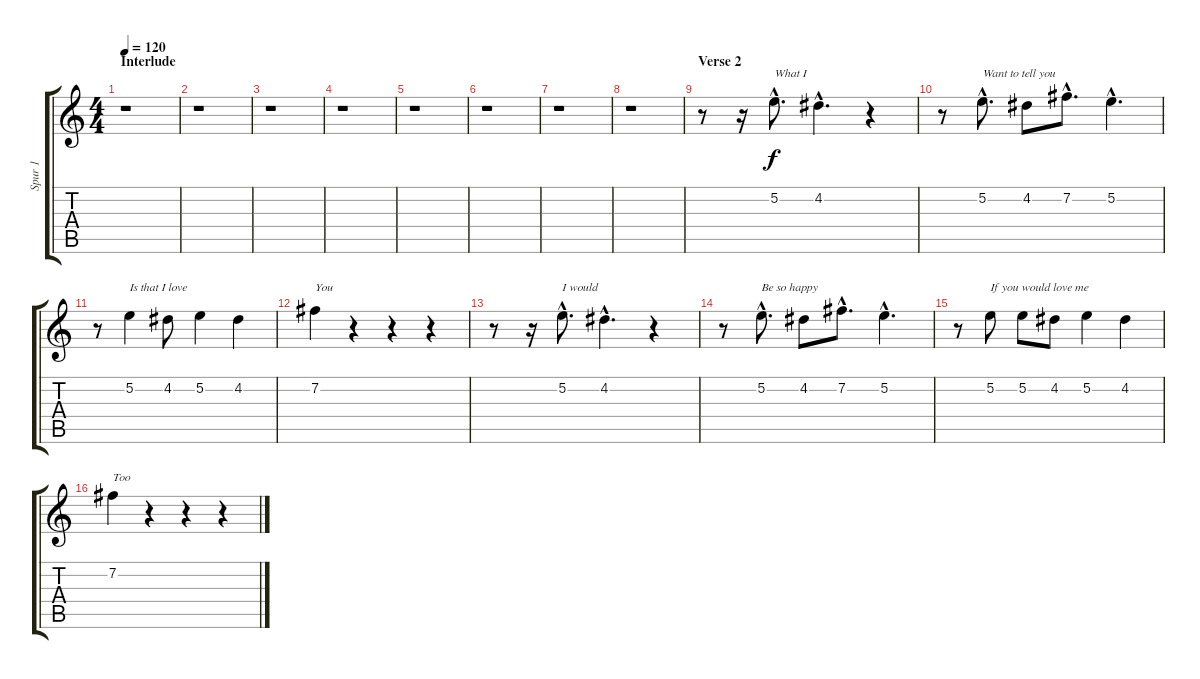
\track ("Spur 1" "Spur 1") {instrument acousticguitarsteel}
\staff {score tabs}
\tuning (E4 B3 G3 D3 A2 E2) {hide}
\ts (4 4)
\section ("" "Interlude")
\tempo 120
\clef g2
\ks c
r.1{dy f} |
r.1 |
r.1 |
r.1 |
r.1 |
r.1 |
r.1 |
r.1 |
\section ("" "Verse 2")
r.8 r.16 5.2{hac}.8{d txt "What I"} 4.2{hac}.4{d} r.4 |
r.8 5.2{hac}.8{d txt "Want to tell you"} 4.2.8 7.2{hac}.8{d} 5.2{hac}.4{d} |
r.8 5.2.4{txt "Is that I love"} 4.2.8 5.2.4 4.2.4 |
7.2.4{txt "You"} r.4 r.4 r.4 |
r.8 r.16 5.2{hac}.8{d txt "I would"} 4.2{hac}.4{d} r.4 |
r.8 5.2{hac}.8{d txt "Be so happy"} 4.2.8 7.2{hac}.8{d} 5.2{hac}.4{d} |
r.8 5.2.8{txt "If you would love me"} 5.2.8 4.2.8 5.2.4 4.2.4 |
7.2.4{txt "Too"} r.4 r.4 r.4
